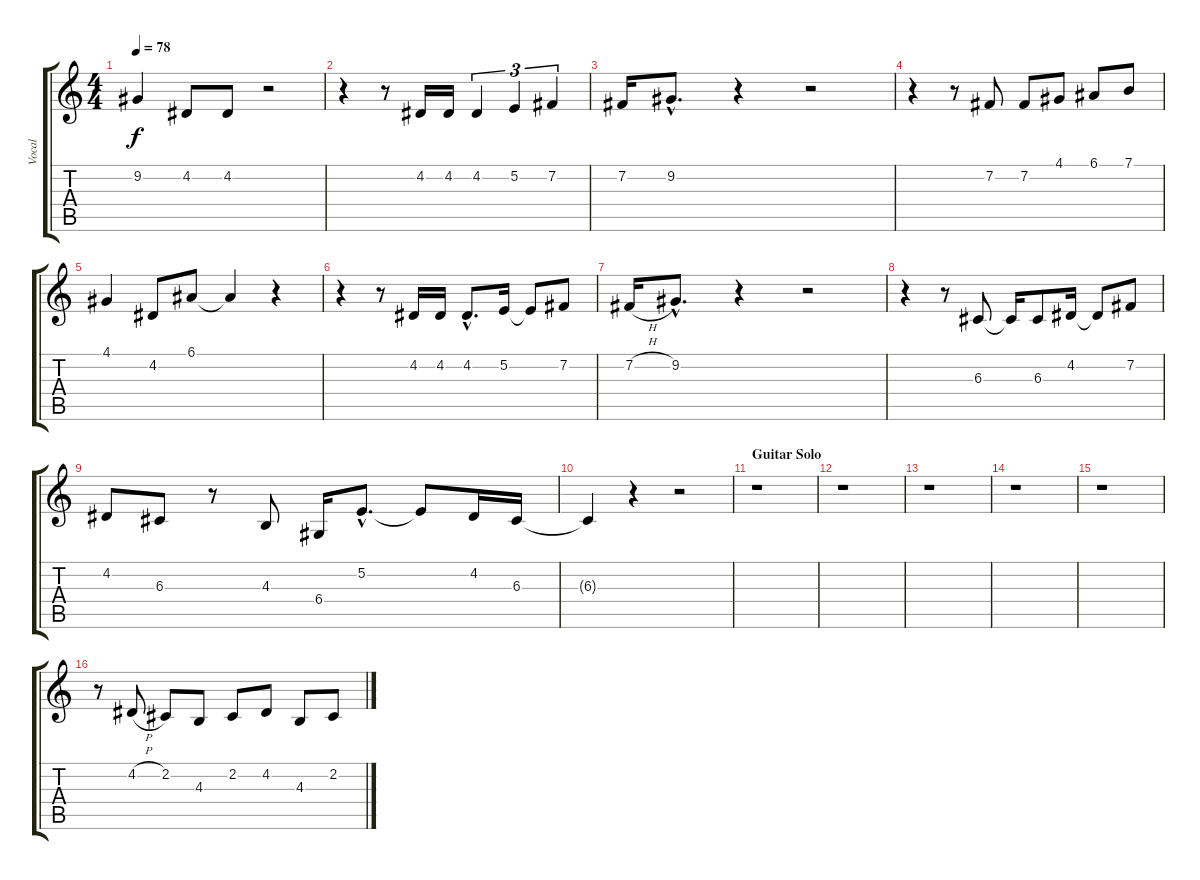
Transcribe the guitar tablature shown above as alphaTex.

\track ("Vocal" "Vocal") {instrument flute}
\staff {score tabs}
\tuning (E4 B3 G3 D3 A2 E2) {hide}
\ts (4 4)
\tempo 78
\clef g2
\ks c
9.2{t}.4{dy f} 4.2.8 4.2.8 r.2 |
r.4 r.8 4.2.16 4.2.16 4.2.4{tu (3 2)} 5.2.4{tu (3 2)} 7.2.4{tu (3 2)} |
7.2.16 9.2{hac}.8{d} r.4 r.2 |
r.4 r.8 7.2.8 7.2.8 4.1.8 6.1.8 7.1.8 |
4.1.4 4.2.8 6.1.8 6.1{t}.4 r.4 |
r.4 r.8 4.2.16 4.2.16 4.2{hac}.8{d} 5.2.16 5.2{t}.8 7.2.8 |
7.2{h}.16 9.2{hac}.8{d} r.4 r.2 |
r.4 r.8 6.3.8 6.3{t}.16 6.3.8 4.2.16 4.2{t}.8 7.2.8 |
4.2.8 6.3.8 r.8 4.3.8 6.4.16 5.2{hac}.8{d} 5.2{t}.8 4.2.16 6.3.16 |
6.3{t}.4 r.4 r.2 |
\section ("" "Guitar Solo")
r.1 |
r.1 |
r.1 |
r.1 |
r.1 |
r.8 4.2{h}.8 2.2.8 4.3.8 2.2.8 4.2.8 4.3.8 2.2.8
